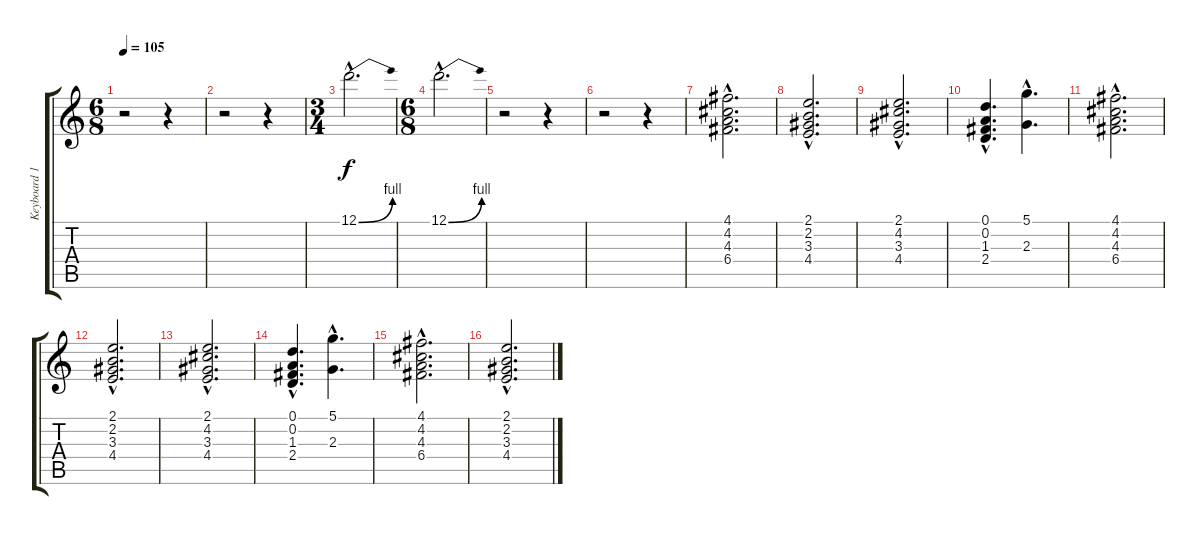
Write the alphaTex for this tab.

\track ("Keyboard 1" "Keyboard 1") {instrument distortionguitar}
\staff {score tabs}
\tuning (D4 A3 F3 C3 G2 D2) {hide}
\ts (6 8)
\tempo 105
\clef g2
\ks c
r.2{dy f} r.4 |
r.2 r.4 |
\ts (3 4)
12.1{be (bend 0 0 60 4) hac}.2{d} |
\ts (6 8)
12.1{be (bend 0 0 60 4) hac}.2{d} |
r.2 r.4 |
r.2 r.4 |
(4.1{hac} 4.2{hac} 4.3{hac} 6.4{hac}).2{d volume 9 instrument choiraahs} |
(2.1{hac} 2.2{hac} 3.3{hac} 4.4{hac}).2{d} |
(2.1{hac} 4.2{hac} 3.3{hac} 4.4{hac}).2{d} |
(0.1{hac} 0.2{hac} 1.3{hac} 2.4{hac}).4{d} (5.1{hac} 2.3{hac}).4{d} |
(4.1{hac} 4.2{hac} 4.3{hac} 6.4{hac}).2{d volume 9 instrument choiraahs} |
(2.1{hac} 2.2{hac} 3.3{hac} 4.4{hac}).2{d} |
(2.1{hac} 4.2{hac} 3.3{hac} 4.4{hac}).2{d} |
(0.1{hac} 0.2{hac} 1.3{hac} 2.4{hac}).4{d} (5.1{hac} 2.3{hac}).4{d} |
(4.1{hac} 4.2{hac} 4.3{hac} 6.4{hac}).2{d volume 9 instrument choiraahs} |
(2.1{hac} 2.2{hac} 3.3{hac} 4.4{hac}).2{d}
